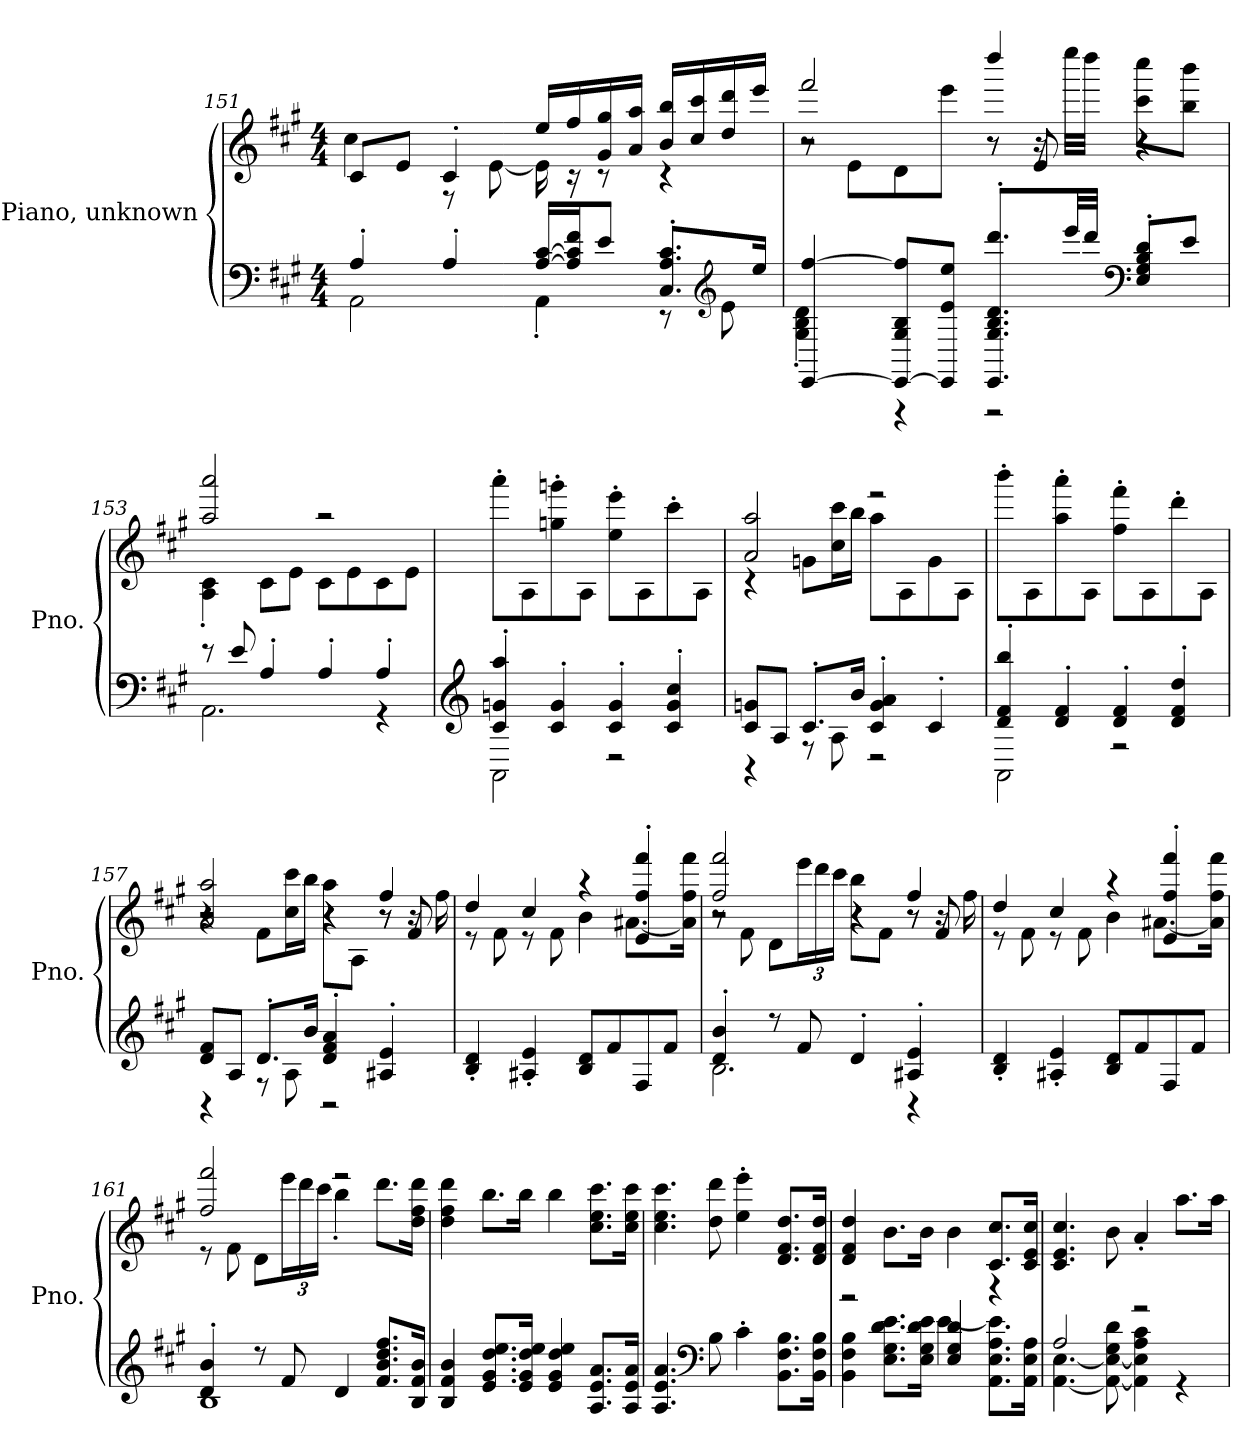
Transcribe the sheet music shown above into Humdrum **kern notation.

**kern	**kern
*part1	*part1
*staff2	*staff1
*I"Piano, unknown	*
*I'Pno.	*
*clefF4	*clefG2
*k[f#c#g#]	*k[f#c#g#]
*M4/4	*M4/4
=151	=151
*^	*^
4A'/	2AA\	8c#/L	4cc#\
.	.	8e/J	.
4A'/	.	4c#'/	8r
.	.	.	[8e\
[16A/ [16c#/LL	4AA'\	16ee/LL	16e\]
16A/] 16c#/] 16f#/J	.	16ff#/	16r
8e/J	.	16g#/ 16gg#/	8r
.	.	16a/ 16aa/JJ	.
8.C#/' 8.A/' 8.c#/'L	8r	16b/ 16bb/LL	4r
.	.	16cc#/ 16ccc#/	.
*clefG2	*	*	*
.	8e\	16dd/ 16ddd/	.
16ee/Jk	.	16eee/JJ	.
=152	=152	=152	=152
*	*	*	*^
[4EE/ [4ff#/	4G#\' 4B\' 4d\'	2fff#/	8r	2r
.	.	.	8e\L	.
8EE/_ 8G#/ 8B/ 8ff#/]L	4r	.	8d\	.
8EE/] 8e/ 8ee/J	.	.	8eee\J	.
8.EE/' 8.G#/' 8.B/' 8.d/' 8.ddd/'L	2r	4dddd/	8r	8r
.	.	.	16r	8e/
32eee/LL	.	.	32eeee\LLL	.
32ddd/JJJ	.	.	32dddd\JJJ	.
*clefF4	*	*	*	*
8E/' 8G#/' 8B/' 8d/'L	.	4r	8ccc#\ 8cccc#\L	4r
8e/J	.	.	8bb\ 8bbb\J	.
*	*	*	*v	*v
!!LO:PB:g=z
=153	=153	=153	=153
8r	2.AA\	2aa/ 2aaa/	4A\' 4c#\'
8e/	.	.	.
4A'/	.	.	8c#\L
.	.	.	8e\J
4A'/	.	2r	8c#\L
.	.	.	8e\
4A'/	4r	.	8c#\
.	.	.	8e\J
*	*	*v	*v
=154	=154	=154
*clefG2	*	*
4c#/' 4gn/' 4aa/'	2AA\	8aaa'\L
.	.	8A\
4c#/' 4g/'	.	8ggn\' 8gggn\'
.	.	8A\J
4c#/' 4g/'	2r	8ee\' 8eee\'L
.	.	8A\
4c#/' 4g/' 4cc#/'	.	8ccc#'\
.	.	8A\J
=155	=155	=155
*	*	*^
8c#/ 8gn/L	4r	2a/ 2aa/	4r
8A/J	.	.	.
8.c#'/L	8r	.	8gn\L
.	8A\	.	16cc#\ 16ccc#\L
16b/Jk	.	.	16bb\JJ
4c#/' 4g/' 4a/'	2r	2r	8aa\L
.	.	.	8A\
4c#'/	.	.	8g\
.	.	.	8A\J
*	*	*v	*v
=156	=156	=156
4d/' 4f#/' 4bb/'	2AA\	8bbb'\L
.	.	8A\
4d/' 4f#/'	.	8aa\' 8aaa\'
.	.	8A\J
4d/' 4f#/'	2r	8ff#\' 8fff#\'L
.	.	8A\
4d/' 4f#/' 4dd/'	.	8ddd'\
.	.	8A\J
!!LO:LB:g=z
=157	=157	=157
*	*	*^
*	*	*	*^
8d/ 8f#/L	4r	2a/ 2aa/	4r	2r
8A/J	.	.	.	.
8.d'/L	8r	.	8f#\L	.
.	8A\	.	16cc#\ 16ccc#\L	.
16b/Jk	.	.	16bb\JJ	.
4d/' 4f#/' 4a/'	2r	4r	8aa\L	4r
.	.	.	8A\J	.
4A#X/' 4e/'	.	4ff#/	8r	8r
.	.	.	16r	8f#/
.	.	.	16ff#\	.
*v	*v	*	*	*
*	*	*v	*v
=158	=158	=158
4B/' 4d/'	4dd/	8r
.	.	8f#\
4A#X/' 4e/'	4cc#/	8r
.	.	8f#\
8B/ 8d/L	4r	4b\
8f#/	.	.
8F#/	4e/' 4ff#/' 4fff#/'	[8.a#X\L
8f#/J	.	.
.	.	16a#\] 16ff#\ 16fff#\Jk
=159	=159	=159
*^	*	*^
4d/' 4b/'	2.B\	2ff#/ 2fff#/	8r	2r
.	.	.	8f#\	.
8r	.	.	8d\L	.
*	*	*	*Xbrackettup	*
8f#/	.	.	24eee\L	.
.	.	.	24ddd\	.
.	.	.	24ccc#\JJ	.
4d'/	.	4r	8bb\L	4r
.	.	.	8f#\J	.
4A#X/' 4e/'	4r	4ff#/	8r	8r
.	.	.	16r	8f#/
.	.	.	16ff#\	.
*v	*v	*	*	*
*	*	*v	*v
!!LO:LB:g=z
=160	=160	=160
4B/' 4d/'	4dd/	8r
.	.	8f#\
4A#X/' 4e/'	4cc#/	8r
.	.	8f#\
8B/ 8d/L	4r	4b\
8f#/	.	.
8F#/	4e/' 4ff#/' 4fff#/'	[8.a#X\L
8f#/J	.	.
.	.	16a#\] 16ff#\ 16fff#\Jk
=161	=161	=161
*^	*	*
4d/' 4b/'	1B	2ff#/ 2fff#/	8r
.	.	.	8f#\
8r	.	.	8d\L
8f#/	.	.	24eee\L
.	.	.	24ddd\
.	.	.	24ccc#\JJ
4d/	.	2r	4bb'\
8.f#/ 8.b/ 8.dd/ 8.ff#/L	.	.	8.ddd\L
16B/ 16f#/ 16b/Jk	.	.	16dd\ 16ff#\ 16ddd\Jk
*v	*v	*	*
*	*v	*v
=162	=162
4B/ 4f#/ 4b/	4dd\ 4ff#\ 4ddd\
8.e/ 8.g#/ 8.dd/ 8.ee/L	8.bb\L
16e/ 16g#/ 16dd/ 16ee/Jk	16bb\Jk
4e/ 4g#/ 4dd/ 4ee/	4bb\
8.A/ 8.e/ 8.a/L	8.cc#\ 8.ee\ 8.ccc#\L
16A/ 16e/ 16a/Jk	16cc#\ 16ee\ 16ccc#\Jk
=163	=163
4.A/ 4.e/ 4.a/	4.cc#\ 4.ee\ 4.ccc#\
*clefF4	*
8B\	8dd\ 8ddd\
4c#'\	4ee\' 4eee\'
8.BB\ 8.F#\ 8.B\L	8.d/ 8.f#/ 8.dd/L
16BB\ 16F#\ 16B\Jk	16d/ 16f#/ 16dd/Jk
!!LO:LB:g=z
=164	=164
*^	*
2r	4BB\ 4F#\ 4B\	4d/ 4f#/ 4dd/
.	8.E\ 8.G#\ 8.d\ 8.e\L	8.b\L
.	16E\ 16G#\ 16d\ 16e\Jk	16b\Jk
4E/ 4G#/ 4d/	[4e\	4b\
4r	8.AA\ 8.E\ 8.A\ 8.e\]L	8.c#/ 8.cc#/L
.	16AA\ 16E\ 16A\Jk	16c#/ 16e/ 16cc#/Jk
=165	=165	=165
2A/	[4.AA\ [4.E\	4.c#/ 4.e/ 4.cc#/
.	8AA\_ 8E\_ 8G#\ 8d\	8b\
2r	4AA\] 4E\] 4A\ 4c#\	4a'/
.	4r	8.aa\L
.	.	16aa\Jk
*v	*v	*
=	=
*-	*-
